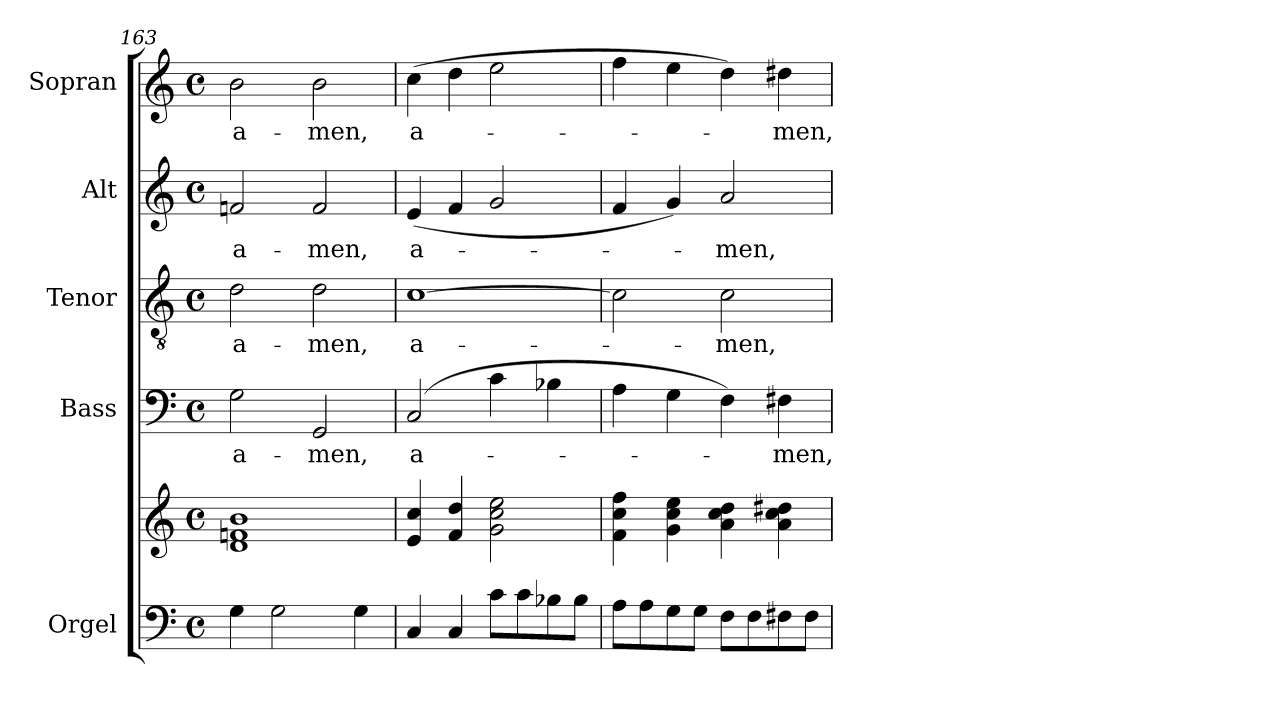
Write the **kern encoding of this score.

**kern	**kern	**kern	**text	**kern	**text	**kern	**text	**kern	**text
*part5	*part5	*part4	*part4	*part3	*part3	*part2	*part2	*part1	*part1
*staff6	*staff5	*staff4	*staff4	*staff3	*staff3	*staff2	*staff2	*staff1	*staff1
*I"Orgel	*	*I"Bass	*	*I"Tenor	*	*I"Alt	*	*I"Sopran	*
*I'Org.	*	*I'B.	*	*I'T.	*	*I'A.	*	*I'S.	*
*clefF4	*clefG2	*clefF4	*	*clefGv2	*	*clefG2	*	*clefG2	*
*k[]	*k[]	*k[]	*	*k[]	*	*k[]	*	*k[]	*
*C:	*C:	*C:	*	*C:	*	*C:	*	*C:	*
*M4/4	*M4/4	*M4/4	*	*M4/4	*	*M4/4	*	*M4/4	*
*met(c)	*met(c)	*met(c)	*	*met(c)	*	*met(c)	*	*met(c)	*
=163	=163	=163	=163	=163	=163	=163	=163	=163	=163
!	!	!	!LO:LY:b	!	!LO:LY:b	!	!LO:LY:b	!	!LO:LY:b
4G\	1d 1fn 1b	2G\	a-	2d\	a-	2fn/	a-	2b\	a-
2G\	.	.	.	.	.	.	.	.	.
!	!	!	!LO:LY:b	!	!LO:LY:b	!	!LO:LY:b	!	!LO:LY:b
.	.	2GG/	-men,	2d\	-men,	2f/	-men,	2b\	-men,
4G\	.	.	.	.	.	.	.	.	.
=164	=164	=164	=164	=164	=164	=164	=164	=164	=164
!	!	!	!LO:LY:b	!	!LO:LY:b	!	!LO:LY:b	!	!LO:LY:b
4C/	4e/ 4cc/	(2C/	a-	[1c	a-	(<4e/	a-	(>4cc\	a-
4C/	4f/ 4dd/	.	.	.	.	4f/	.	4dd\	.
8c\L	2g\ 2cc\ 2ee\	4c\	.	.	.	2g/	.	2ee\	.
8c\	.	.	.	.	.	.	.	.	.
8B-X\	.	4B-X\	.	.	.	.	.	.	.
8B-\J	.	.	.	.	.	.	.	.	.
=165	=165	=165	=165	=165	=165	=165	=165	=165	=165
8A\L	4f\ 4cc\ 4ff\	4A\	.	2c\]	.	4f/	.	4ff\	.
8A\	.	.	.	.	.	.	.	.	.
8G\	4g\ 4cc\ 4ee\	4G\	.	.	.	4g/)	.	4ee\	.
8G\J	.	.	.	.	.	.	.	.	.
!	!	!	!	!	!LO:LY:b	!	!LO:LY:b	!	!
8F\L	4a\ 4cc\ 4dd\	4F\)	.	2c\	-men,	2a/	-men,	4dd\)	.
8F\	.	.	.	.	.	.	.	.	.
!	!	!	!LO:LY:b	!	!	!	!	!	!LO:LY:b
8F#X\	4a\ 4cc\ 4dd#X\	4F#X\	-men,	.	.	.	.	4dd#X\	-men,
8F#\J	.	.	.	.	.	.	.	.	.
=	=	=	=	=	=	=	=	=	=
*-	*-	*-	*-	*-	*-	*-	*-	*-	*-
